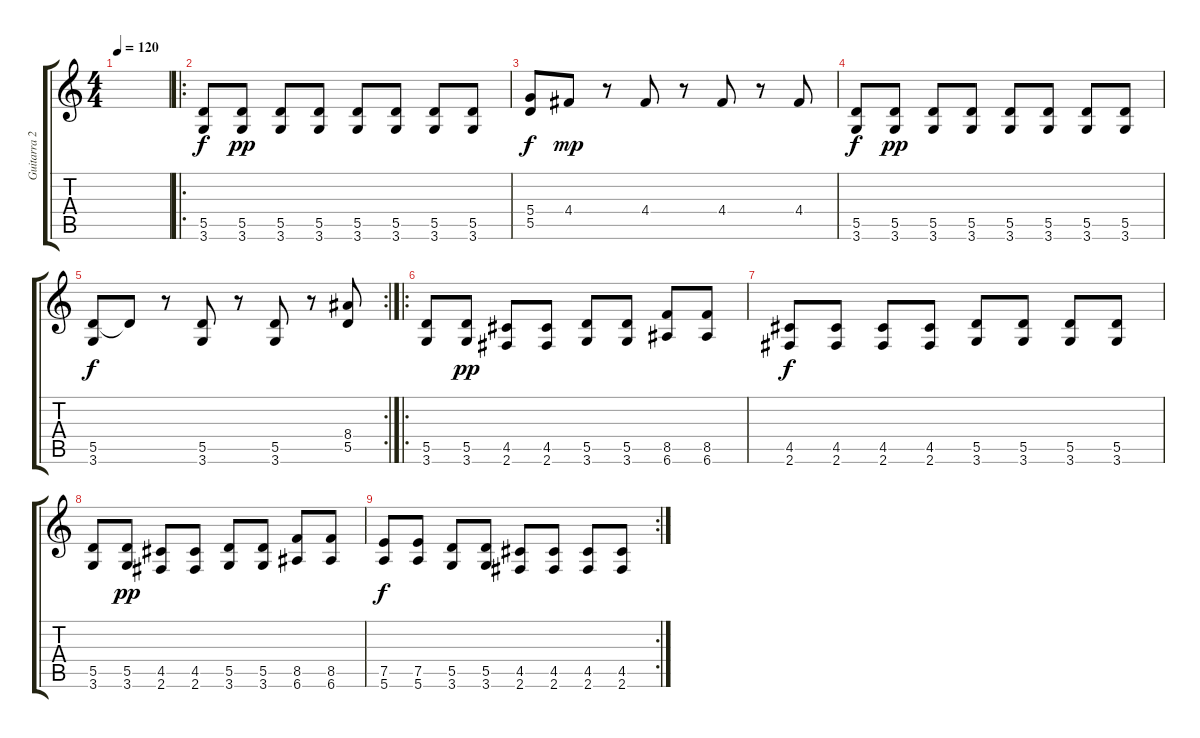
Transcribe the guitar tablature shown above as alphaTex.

\track ("Guitarra 2" "Guitarra 2") {instrument distortionguitar}
\staff {score tabs}
\tuning (E4 B3 G3 D3 A2 E2) {hide}
\ts (4 4)
\tempo 120
\clef g2
\ks c
|
\ro
(5.5 3.6).8 (5.5 3.6).8{dy pp} (5.5 3.6).8 (5.5 3.6).8 (5.5 3.6).8 (5.5 3.6).8 (5.5 3.6).8 (5.5 3.6).8 |
(5.4 5.5).8{dy f} 4.4.8{dy mp} r.8 4.4.8 r.8 4.4.8 r.8 4.4.8 |
(5.5 3.6).8{dy f} (5.5 3.6).8{dy pp} (5.5 3.6).8 (5.5 3.6).8 (5.5 3.6).8 (5.5 3.6).8 (5.5 3.6).8 (5.5 3.6).8 |
\rc 2
(5.5 3.6).8{dy f} 5.5{t}.8 r.8 (5.5 3.6).8 r.8 (5.5 3.6).8 r.8 (8.4 5.5).8 |
\ro
(5.5 3.6).8 (5.5 3.6).8{dy pp} (4.5 2.6).8 (4.5 2.6).8 (5.5 3.6).8 (5.5 3.6).8 (8.5 6.6).8 (8.5 6.6).8 |
(4.5 2.6).8{dy f} (4.5 2.6).8 (4.5 2.6).8 (4.5 2.6).8 (5.5 3.6).8 (5.5 3.6).8 (5.5 3.6).8 (5.5 3.6).8 |
(5.5 3.6).8 (5.5 3.6).8{dy pp} (4.5 2.6).8 (4.5 2.6).8 (5.5 3.6).8 (5.5 3.6).8 (8.5 6.6).8 (8.5 6.6).8 |
\rc 2
(7.5 5.6).8{dy f} (7.5 5.6).8 (5.5 3.6).8 (5.5 3.6).8 (4.5 2.6).8 (4.5 2.6).8 (4.5 2.6).8 (4.5 2.6).8
